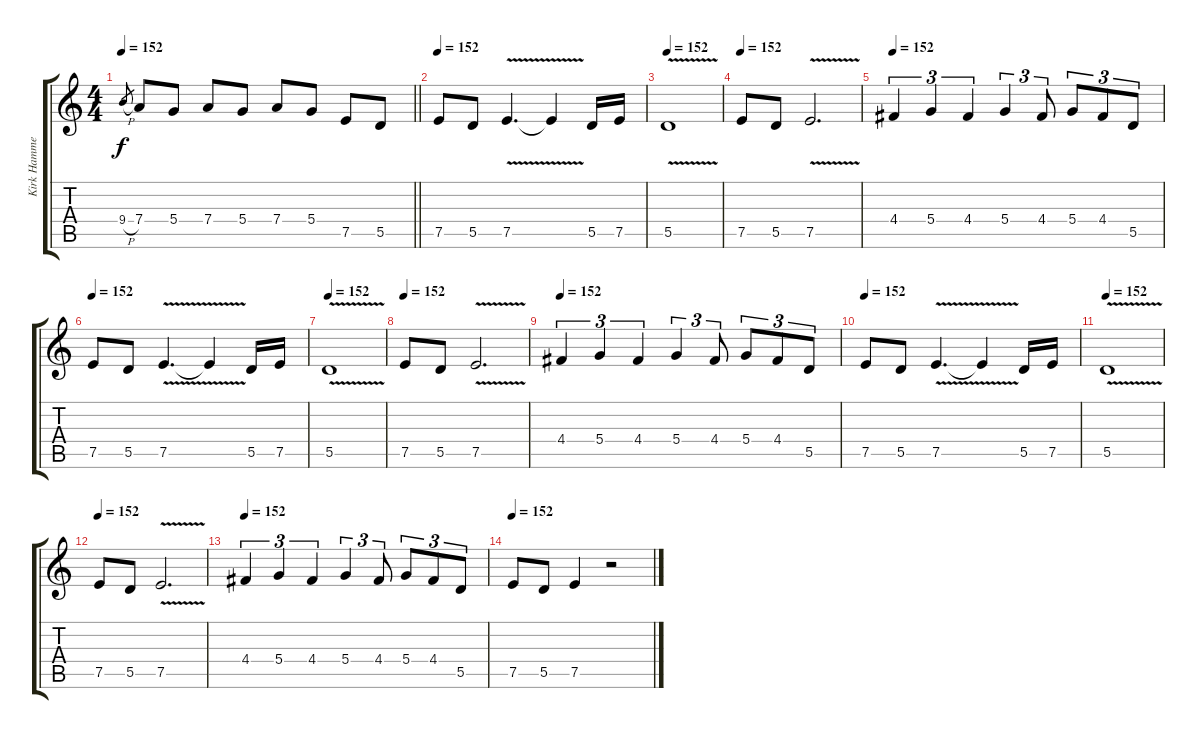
\track ("Kirk Hammett" "Kirk Hamme") {instrument distortionguitar}
\staff {score tabs}
\tuning (E4 B3 G3 D3 A2 E2) {hide}
\ts (4 4)
\tempo 152
\clef g2
\barLineRight lightlight
\ks c
9.4{h}.8{gr dy f} 7.4.8 5.4.8 7.4.8 5.4.8 7.4.8 5.4.8 7.5.8 5.5.8 |
\tempo 152
7.5.8 5.5.8 7.5{v}.4{d} 7.5{t}.4 5.5.16 7.5.16 |
\tempo 152
5.5{v}.1 |
\tempo 152
7.5.8 5.5.8 7.5{v}.2{d} |
\tempo 152
4.4.4{tu (3 2)} 5.4.4{tu (3 2)} 4.4.4{tu (3 2)} 5.4.4{tu (3 2)} 4.4.8{tu (3 2)} 5.4.8{tu (3 2)} 4.4.8{tu (3 2)} 5.5.8{tu (3 2)} |
\tempo 152
7.5.8 5.5.8 7.5{v}.4{d} 7.5{t}.4 5.5.16 7.5.16 |
\tempo 152
5.5{v}.1 |
\tempo 152
7.5.8 5.5.8 7.5{v}.2{d} |
\tempo 152
4.4.4{tu (3 2)} 5.4.4{tu (3 2)} 4.4.4{tu (3 2)} 5.4.4{tu (3 2)} 4.4.8{tu (3 2)} 5.4.8{tu (3 2)} 4.4.8{tu (3 2)} 5.5.8{tu (3 2)} |
\tempo 152
7.5.8 5.5.8 7.5{v}.4{d} 7.5{t}.4 5.5.16 7.5.16 |
\tempo 152
5.5{v}.1 |
\tempo 152
7.5.8 5.5.8 7.5{v}.2{d} |
\tempo 152
4.4.4{tu (3 2)} 5.4.4{tu (3 2)} 4.4.4{tu (3 2)} 5.4.4{tu (3 2)} 4.4.8{tu (3 2)} 5.4.8{tu (3 2)} 4.4.8{tu (3 2)} 5.5.8{tu (3 2)} |
\tempo 152
7.5.8 5.5.8 7.5.4 r.2
